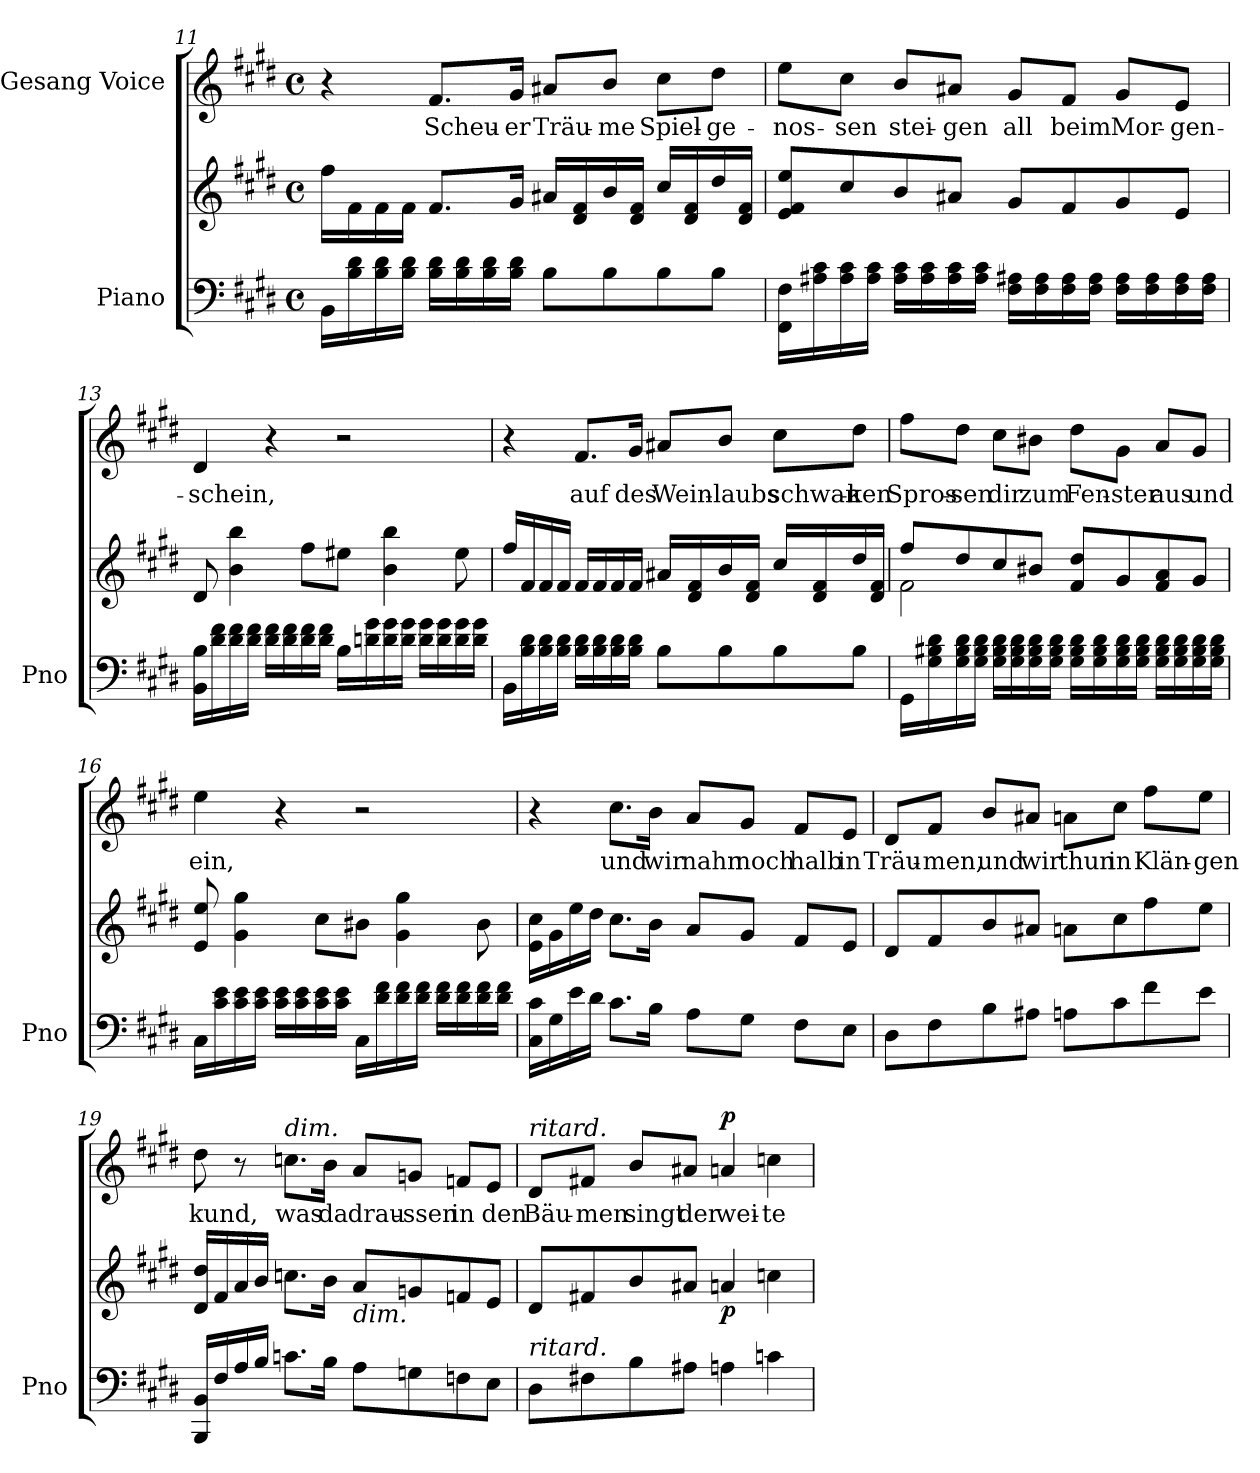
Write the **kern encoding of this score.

**kern	**kern	**dynam	**kern	**text	**dynam
*part2	*part2	*part2	*part1	*part1	*part1
*staff3	*staff2	*staff2/3	*staff1	*staff1	*staff1
*I"Piano	*	*	*I"Gesang Voice	*	*
*I'Pno	*	*	*	*	*
*clefF4	*clefG2	*	*clefG2	*	*
*k[f#c#g#d#]	*k[f#c#g#d#]	*	*k[f#c#g#d#]	*	*
*M4/4	*M4/4	*	*M4/4	*	*
*met(c)	*met(c)	*	*met(c)	*	*
=11	=11	=11	=11	=11	=11
16BB\LL	16ff#\LL	.	4r	.	.
16B\ 16d#\	16f#\	.	.	.	.
16B\ 16d#\	16f#\	.	.	.	.
16B\ 16d#\JJ	16f#\JJ	.	.	.	.
!	!	!	!	!LO:LY:b	!
16B\ 16d#\LL	8.f#/L	.	8.f#/L	Scheu-	.
16B\ 16d#\	.	.	.	.	.
16B\ 16d#\	.	.	.	.	.
!	!	!	!	!LO:LY:b	!
16B\ 16d#\JJ	16g#/Jk	.	16g#/Jk	-er	.
!	!	!	!	!LO:LY:b	!
8B\L	16a#X/LL	.	8a#X/L	Träu-	.
.	16d#/ 16f#/	.	.	.	.
!	!	!	!	!LO:LY:b	!
8B\	16b/	.	8b/J	-me	.
.	16d#/ 16f#/JJ	.	.	.	.
!	!	!	!	!LO:LY:b	!
8B\	16cc#/LL	.	8cc#\L	Spiel-	.
.	16d#/ 16f#/	.	.	.	.
!	!	!	!	!LO:LY:b	!
8B\J	16dd#/	.	8dd#\J	-ge-	.
.	16d#/ 16f#/JJ	.	.	.	.
!!LO:LB:g=z
=12	=12	=12	=12	=12	=12
!	!	!	!	!LO:LY:b	!
16FF#\ 16F#\LL	8e/ 8f#/ 8ee/L	.	8ee\L	-nos-	.
16A#X\ 16c#\	.	.	.	.	.
!	!	!	!	!LO:LY:b	!
16A#\ 16c#\	8cc#/	.	8cc#\J	-sen	.
16A#\ 16c#\JJ	.	.	.	.	.
!	!	!	!	!LO:LY:b	!
16A#\ 16c#\LL	8b/	.	8b/L	stei-	.
16A#\ 16c#\	.	.	.	.	.
!	!	!	!	!LO:LY:b	!
16A#\ 16c#\	8a#X/J	.	8a#X/J	-gen	.
16A#\ 16c#\JJ	.	.	.	.	.
!	!	!	!	!LO:LY:b	!
16F#\ 16A#X\LL	8g#/L	.	8g#/L	all	.
16F#\ 16A#\	.	.	.	.	.
!	!	!	!	!LO:LY:b	!
16F#\ 16A#\	8f#/	.	8f#/J	beim	.
16F#\ 16A#\JJ	.	.	.	.	.
!	!	!	!	!LO:LY:b	!
16F#\ 16A#\LL	8g#/	.	8g#/L	Mor-	.
16F#\ 16A#\	.	.	.	.	.
!	!	!	!	!LO:LY:b	!
16F#\ 16A#\	8e/J	.	8e/J	-gen-	.
16F#\ 16A#\JJ	.	.	.	.	.
=13	=13	=13	=13	=13	=13
!	!	!	!	!LO:LY:b	!
16BB\ 16B\LL	8d#/	.	4d#/	schein,	.
16d#\ 16f#\	.	.	.	.	.
16d#\ 16f#\	4b\ 4bb\	.	.	.	.
16d#\ 16f#\JJ	.	.	.	.	.
16d#\ 16f#\LL	.	.	4r	.	.
16d#\ 16f#\	.	.	.	.	.
16d#\ 16f#\	8ff#\L	.	.	.	.
16d#\ 16f#\JJ	.	.	.	.	.
16B\LL	8ee#X\J	.	2r	.	.
16dn\ 16g#\	.	.	.	.	.
16d\ 16g#\	4b\ 4bb\	.	.	.	.
16d\ 16g#\JJ	.	.	.	.	.
16d\ 16g#\LL	.	.	.	.	.
16d\ 16g#\	.	.	.	.	.
16d\ 16g#\	8ee#\	.	.	.	.
16d\ 16g#\JJ	.	.	.	.	.
!!LO:LB:g=z
=14	=14	=14	=14	=14	=14
16BB\LL	16ff#/LL	.	4r	.	.
16B\ 16d#\	16f#/	.	.	.	.
16B\ 16d#\	16f#/	.	.	.	.
16B\ 16d#\JJ	16f#/JJ	.	.	.	.
!	!	!	!	!LO:LY:b	!
16B\ 16d#\LL	16f#/LL	.	8.f#/L	auf	.
16B\ 16d#\	16f#/	.	.	.	.
16B\ 16d#\	16f#/	.	.	.	.
!	!	!	!	!LO:LY:b	!
16B\ 16d#\JJ	16f#/JJ	.	16g#/Jk	des	.
!	!	!	!	!LO:LY:b	!
8B\L	16a#X/LL	.	8a#X/L	Wein-	.
.	16d#/ 16f#/	.	.	.	.
!	!	!	!	!LO:LY:b	!
8B\	16b/	.	8b/J	-laubs	.
.	16d#/ 16f#/JJ	.	.	.	.
!	!	!	!	!LO:LY:b	!
8B\	16cc#/LL	.	8cc#\L	schwan-	.
.	16d#/ 16f#/	.	.	.	.
!	!	!	!	!LO:LY:b	!
8B\J	16dd#/	.	8dd#\J	-ken	.
.	16d#/ 16f#/JJ	.	.	.	.
=15	=15	=15	=15	=15	=15
*	*^	*	*	*	*
!	!	!	!	!	!LO:LY:b	!
16GG#\LL	8ff#/L	2f#\	.	8ff#\L	Spros-	.
16G#\ 16B#X\ 16d#\	.	.	.	.	.	.
!	!	!	!	!	!LO:LY:b	!
16G#\ 16B#\ 16d#\	8dd#/	.	.	8dd#\J	-sen	.
16G#\ 16B#\ 16d#\JJ	.	.	.	.	.	.
!	!	!	!	!	!LO:LY:b	!
16G#\ 16B#\ 16d#\LL	8cc#/	.	.	8cc#\L	dir	.
16G#\ 16B#\ 16d#\	.	.	.	.	.	.
!	!	!	!	!	!LO:LY:b	!
16G#\ 16B#\ 16d#\	8b#X/J	.	.	8b#X\J	zum	.
16G#\ 16B#\ 16d#\JJ	.	.	.	.	.	.
!	!	!	!	!	!LO:LY:b	!
16G#\ 16B#\ 16d#\LL	8f#/ 8dd#/L	2ryy	.	8dd#\L	Fen-	.
16G#\ 16B#\ 16d#\	.	.	.	.	.	.
!	!	!	!	!	!LO:LY:b	!
16G#\ 16B#\ 16d#\	8g#/	.	.	8g#\J	-ster	.
16G#\ 16B#\ 16d#\JJ	.	.	.	.	.	.
!	!	!	!	!	!LO:LY:b	!
16G#\ 16B#\ 16d#\LL	8f#/ 8a/	.	.	8a/L	aus	.
16G#\ 16B#\ 16d#\	.	.	.	.	.	.
!	!	!	!	!	!LO:LY:b	!
16G#\ 16B#\ 16d#\	8g#/J	.	.	8g#/J	und	.
16G#\ 16B#\ 16d#\JJ	.	.	.	.	.	.
*	*v	*v	*	*	*	*
!!LO:LB:g=z
=16	=16	=16	=16	=16	=16
!	!	!	!	!LO:LY:b	!
16C#\LL	8e/ 8ee/	.	4ee\	ein,	.
16c#\ 16e\	.	.	.	.	.
16c#\ 16e\	4g#\ 4gg#\	.	.	.	.
16c#\ 16e\JJ	.	.	.	.	.
16c#\ 16e\LL	.	.	4r	.	.
16c#\ 16e\	.	.	.	.	.
16c#\ 16e\	8cc#\L	.	.	.	.
16c#\ 16e\JJ	.	.	.	.	.
16C#\LL	8b#X\J	.	2r	.	.
16d#\ 16f#\	.	.	.	.	.
16d#\ 16f#\	4g#\ 4gg#\	.	.	.	.
16d#\ 16f#\JJ	.	.	.	.	.
16d#\ 16f#\LL	.	.	.	.	.
16d#\ 16f#\	.	.	.	.	.
16d#\ 16f#\	8b#\	.	.	.	.
16d#\ 16f#\JJ	.	.	.	.	.
=17	=17	=17	=17	=17	=17
16C#\ 16c#\LL	16e\ 16cc#\LL	.	4r	.	.
16G#\	16g#\	.	.	.	.
16e\	16ee\	.	.	.	.
16d#\JJ	16dd#\JJ	.	.	.	.
!	!	!	!	!LO:LY:b	!
8.c#\L	8.cc#\L	.	8.cc#\L	und	.
!	!	!	!	!LO:LY:b	!
16B\Jk	16b\Jk	.	16b\Jk	wir	.
!	!	!	!	!LO:LY:b	!
8A\L	8a/L	.	8a/L	nahn	.
!	!	!	!	!LO:LY:b	!
8G#\J	8g#/J	.	8g#/J	noch	.
!	!	!	!	!LO:LY:b	!
8F#\L	8f#/L	.	8f#/L	halb	.
!	!	!	!	!LO:LY:b	!
8E\J	8e/J	.	8e/J	in	.
=18	=18	=18	=18	=18	=18
!	!	!	!	!LO:LY:b	!
8D#\L	8d#/L	.	8d#/L	Träu-	.
!	!	!	!	!LO:LY:b	!
8F#\	8f#/	.	8f#/J	-men,	.
!	!	!	!	!LO:LY:b	!
8B\	8b/	.	8b/L	und	.
!	!	!	!	!LO:LY:b	!
8A#X\J	8a#X/J	.	8a#X/J	wir	.
!	!	!	!	!LO:LY:b	!
8An\L	8an\L	.	8an\L	thun	.
!	!	!	!	!LO:LY:b	!
8c#\	8cc#\	.	8cc#\J	in	.
!	!	!	!	!LO:LY:b	!
8f#\	8ff#\	.	8ff#\L	Klän-	.
!	!	!	!	!LO:LY:b	!
8e\J	8ee\J	.	8ee\J	-gen	.
!!LO:PB:g=z
=19	=19	=19	=19	=19	=19
!	!	!	!	!LO:LY:b	!
16BBB/ 16BB/LL	16d#/ 16dd#/LL	.	8dd#\	kund,	.
16F#/	16f#/	.	.	.	.
16A/	16a/	.	8r	.	.
16B/JJ	16b/JJ	.	.	.	.
!	!	!	!LO:TX:a:i:t=dim.	!	!
!	!	!	!	!LO:LY:b	!
8.cn\L	8.ccn\L	.	8.ccn\L	was	.
!	!	!	!	!LO:LY:b	!
16B\Jk	16b\Jk	.	16b\Jk	da	.
!	!LO:TX:b:i:t=dim.	!	!	!	!
!	!	!	!	!LO:LY:b	!
8A\L	8a/L	.	8a/L	drau-	.
!	!	!	!	!LO:LY:b	!
8Gn\	8gn/	.	8gn/J	-ssen	.
!	!	!	!	!LO:LY:b	!
8Fn\	8fn/	.	8fn/L	in	.
!	!	!	!	!LO:LY:b	!
8E\J	8e/J	.	8e/J	den	.
=20	=20	=20	=20	=20	=20
!	!	!	!LO:TX:a:i:t=ritard.	!	!
!LO:TX:a:i:t=ritard.	!	!	!	!	!
!	!	!	!	!LO:LY:b	!
8D#\L	8d#/L	.	8d#/L	Bäu-	.
!	!	!	!	!LO:LY:b	!
8F#X\	8f#X/	.	8f#X/J	-men	.
*	*	*	*MM90	*	*
!	!	!	!	!LO:LY:b	!
8B\	8b/	.	8b/L	singt	.
!	!	!	!	!LO:LY:b	!
8A#X\J	8a#X/J	.	8a#X/J	der	.
*	*	*	*MM85	*	*
!	!	!LO:DY:b	!	!LO:LY:b	!LO:DY:a
4An\	4an/	p	4an/	wei-	p
*	*	*	*MM80	*	*
!	!	!	!	!LO:LY:b	!
4cn\	4ccn\	.	4ccn\	-te	.
=	=	=	=	=	=
*-	*-	*-	*-	*-	*-
